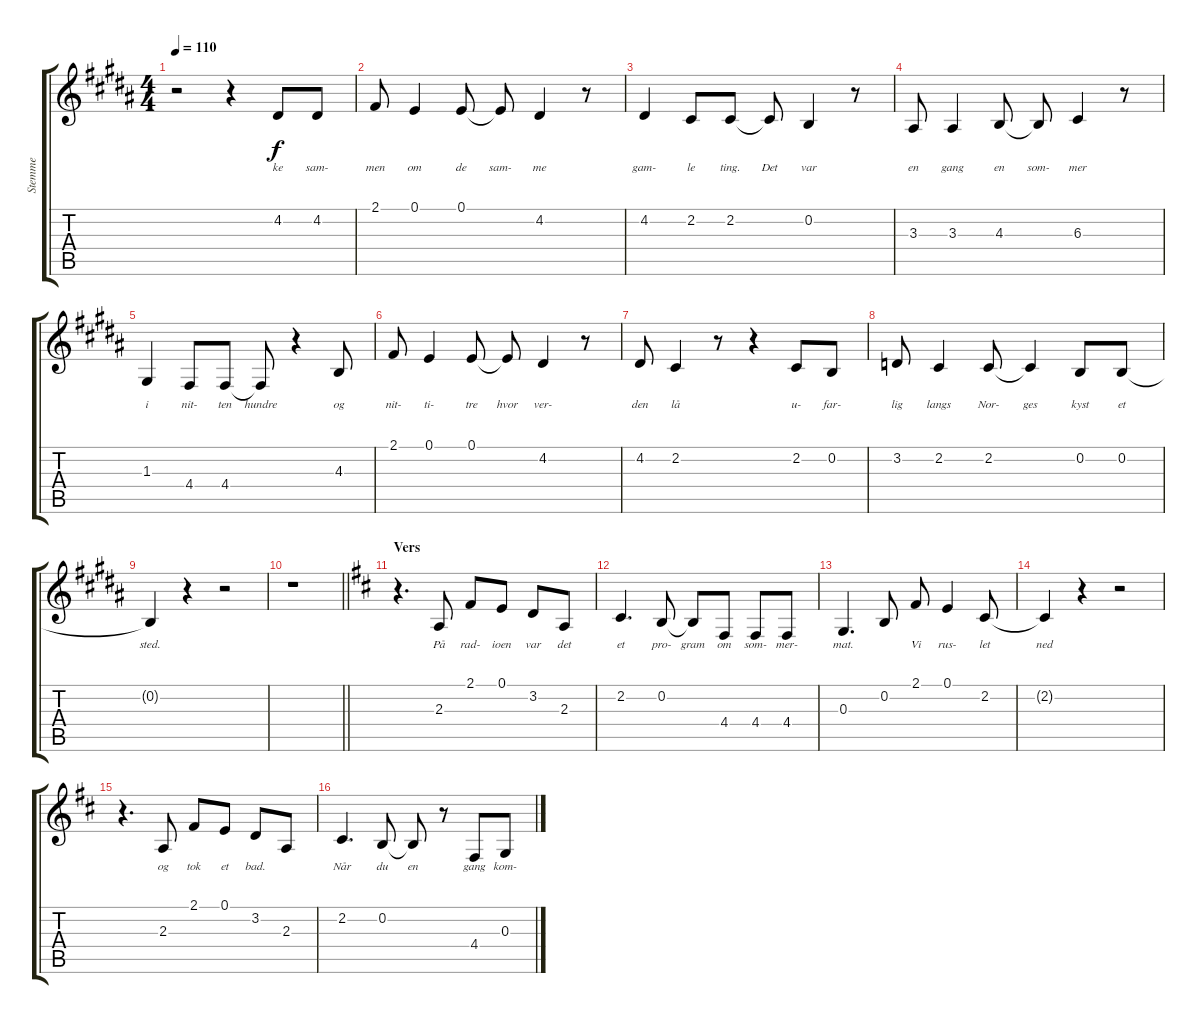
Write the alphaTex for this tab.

\track ("Stemme" "Stemme") {instrument oboe}
\staff {score tabs}
\tuning (E4 B3 G3 D3 A2 E2) {hide}
\ts (4 4)
\tempo 110
\clef g2
\ks b
r.2{dy f} r.4 4.2.8{lyrics (0 "ke") lyrics (1 "") lyrics (2 "") lyrics (3 "") lyrics (4 "")} 4.2.8{lyrics (0 "sam-") lyrics (1 "") lyrics (2 "") lyrics (3 "") lyrics (4 "")} |
2.1.8{lyrics (0 "men") lyrics (1 "") lyrics (2 "") lyrics (3 "") lyrics (4 "")} 0.1.4{lyrics (0 "om") lyrics (1 "") lyrics (2 "") lyrics (3 "") lyrics (4 "")} 0.1.8{lyrics (0 "de") lyrics (1 "") lyrics (2 "") lyrics (3 "") lyrics (4 "")} 0.1{t}.8{lyrics (0 "sam-") lyrics (1 "") lyrics (2 "") lyrics (3 "") lyrics (4 "")} 4.2.4{lyrics (0 "me") lyrics (1 "") lyrics (2 "") lyrics (3 "") lyrics (4 "")} r.8 |
4.2.4{lyrics (0 "gam-") lyrics (1 "") lyrics (2 "") lyrics (3 "") lyrics (4 "")} 2.2.8{lyrics (0 "le") lyrics (1 "") lyrics (2 "") lyrics (3 "") lyrics (4 "")} 2.2.8{lyrics (0 "ting.") lyrics (1 "") lyrics (2 "") lyrics (3 "") lyrics (4 "")} 2.2{t}.8{lyrics (0 "Det") lyrics (1 "") lyrics (2 "") lyrics (3 "") lyrics (4 "")} 0.2.4{lyrics (0 "var") lyrics (1 "") lyrics (2 "") lyrics (3 "") lyrics (4 "")} r.8 |
3.3.8{lyrics (0 "en") lyrics (1 "") lyrics (2 "") lyrics (3 "") lyrics (4 "")} 3.3.4{lyrics (0 "gang") lyrics (1 "") lyrics (2 "") lyrics (3 "") lyrics (4 "")} 4.3.8{lyrics (0 "en") lyrics (1 "") lyrics (2 "") lyrics (3 "") lyrics (4 "")} 4.3{t}.8{lyrics (0 "som-") lyrics (1 "") lyrics (2 "") lyrics (3 "") lyrics (4 "")} 6.3.4{lyrics (0 "mer") lyrics (1 "") lyrics (2 "") lyrics (3 "") lyrics (4 "")} r.8 |
1.3.4{lyrics (0 "i") lyrics (1 "") lyrics (2 "") lyrics (3 "") lyrics (4 "")} 4.4.8{lyrics (0 "nit-") lyrics (1 "") lyrics (2 "") lyrics (3 "") lyrics (4 "")} 4.4.8{lyrics (0 "ten") lyrics (1 "") lyrics (2 "") lyrics (3 "") lyrics (4 "")} 4.4{t}.8{lyrics (0 "hundre") lyrics (1 "") lyrics (2 "") lyrics (3 "") lyrics (4 "")} r.4 4.3.8{lyrics (0 "og") lyrics (1 "") lyrics (2 "") lyrics (3 "") lyrics (4 "")} |
2.1.8{lyrics (0 "nit-") lyrics (1 "") lyrics (2 "") lyrics (3 "") lyrics (4 "")} 0.1.4{lyrics (0 "ti-") lyrics (1 "") lyrics (2 "") lyrics (3 "") lyrics (4 "")} 0.1.8{lyrics (0 "tre") lyrics (1 "") lyrics (2 "") lyrics (3 "") lyrics (4 "")} 0.1{t}.8{lyrics (0 "hvor") lyrics (1 "") lyrics (2 "") lyrics (3 "") lyrics (4 "")} 4.2.4{lyrics (0 "ver-") lyrics (1 "") lyrics (2 "") lyrics (3 "") lyrics (4 "")} r.8 |
4.2.8{lyrics (0 "den") lyrics (1 "") lyrics (2 "") lyrics (3 "") lyrics (4 "")} 2.2.4{lyrics (0 "lå") lyrics (1 "") lyrics (2 "") lyrics (3 "") lyrics (4 "")} r.8 r.4 2.2.8{lyrics (0 "u-") lyrics (1 "") lyrics (2 "") lyrics (3 "") lyrics (4 "")} 0.2.8{lyrics (0 "far-") lyrics (1 "") lyrics (2 "") lyrics (3 "") lyrics (4 "")} |
3.2.8{lyrics (0 "lig") lyrics (1 "") lyrics (2 "") lyrics (3 "") lyrics (4 "")} 2.2.4{lyrics (0 "langs") lyrics (1 "") lyrics (2 "") lyrics (3 "") lyrics (4 "")} 2.2.8{lyrics (0 "Nor-") lyrics (1 "") lyrics (2 "") lyrics (3 "") lyrics (4 "")} 2.2{t}.4{lyrics (0 "ges") lyrics (1 "") lyrics (2 "") lyrics (3 "") lyrics (4 "")} 0.2.8{lyrics (0 "kyst") lyrics (1 "") lyrics (2 "") lyrics (3 "") lyrics (4 "")} 0.2.8{lyrics (0 "et") lyrics (1 "") lyrics (2 "") lyrics (3 "") lyrics (4 "")} |
0.2{t}.4{lyrics (0 "sted.") lyrics (1 "") lyrics (2 "") lyrics (3 "") lyrics (4 "")} r.4 r.2 |
\barLineRight lightlight
r.1 |
\section ("" "Vers")
\ks d
r.4{d} 2.3.8{lyrics (0 "På") lyrics (1 "") lyrics (2 "") lyrics (3 "") lyrics (4 "")} 2.1.8{lyrics (0 "rad-") lyrics (1 "") lyrics (2 "") lyrics (3 "") lyrics (4 "")} 0.1.8{lyrics (0 "ioen") lyrics (1 "") lyrics (2 "") lyrics (3 "") lyrics (4 "")} 3.2.8{lyrics (0 "var") lyrics (1 "") lyrics (2 "") lyrics (3 "") lyrics (4 "")} 2.3.8{lyrics (0 "det") lyrics (1 "") lyrics (2 "") lyrics (3 "") lyrics (4 "")} |
2.2.4{d lyrics (0 "et") lyrics (1 "") lyrics (2 "") lyrics (3 "") lyrics (4 "")} 0.2.8{lyrics (0 "pro-") lyrics (1 "") lyrics (2 "") lyrics (3 "") lyrics (4 "")} 0.2{t}.8{lyrics (0 "gram") lyrics (1 "") lyrics (2 "") lyrics (3 "") lyrics (4 "")} 4.4.8{lyrics (0 "om") lyrics (1 "") lyrics (2 "") lyrics (3 "") lyrics (4 "")} 4.4.8{lyrics (0 "som-") lyrics (1 "") lyrics (2 "") lyrics (3 "") lyrics (4 "")} 4.4.8{lyrics (0 "mer-") lyrics (1 "") lyrics (2 "") lyrics (3 "") lyrics (4 "")} |
0.3.4{d lyrics (0 "mat.") lyrics (1 "") lyrics (2 "") lyrics (3 "") lyrics (4 "")} 0.2.8{lyrics (0 "") lyrics (1 "") lyrics (2 "") lyrics (3 "") lyrics (4 "")} 2.1.8{lyrics (0 "Vi") lyrics (1 "") lyrics (2 "") lyrics (3 "") lyrics (4 "")} 0.1.4{lyrics (0 "rus-") lyrics (1 "") lyrics (2 "") lyrics (3 "") lyrics (4 "")} 2.2.8{lyrics (0 "let") lyrics (1 "") lyrics (2 "") lyrics (3 "") lyrics (4 "")} |
2.2{t}.4{lyrics (0 "ned") lyrics (1 "") lyrics (2 "") lyrics (3 "") lyrics (4 "")} r.4 r.2 |
r.4{d} 2.3.8{lyrics (0 "og") lyrics (1 "") lyrics (2 "") lyrics (3 "") lyrics (4 "")} 2.1.8{lyrics (0 "tok") lyrics (1 "") lyrics (2 "") lyrics (3 "") lyrics (4 "")} 0.1.8{lyrics (0 "et") lyrics (1 "") lyrics (2 "") lyrics (3 "") lyrics (4 "")} 3.2.8{lyrics (0 "bad.") lyrics (1 "") lyrics (2 "") lyrics (3 "") lyrics (4 "")} 2.3.8{lyrics (0 "") lyrics (1 "") lyrics (2 "") lyrics (3 "") lyrics (4 "")} |
2.2.4{d lyrics (0 "Når") lyrics (1 "") lyrics (2 "") lyrics (3 "") lyrics (4 "")} 0.2.8{lyrics (0 "du") lyrics (1 "") lyrics (2 "") lyrics (3 "") lyrics (4 "")} 0.2{t}.8{lyrics (0 "en") lyrics (1 "") lyrics (2 "") lyrics (3 "") lyrics (4 "")} r.8 4.4.8{lyrics (0 "gang") lyrics (1 "") lyrics (2 "") lyrics (3 "") lyrics (4 "")} 0.3.8{lyrics (0 "kom-") lyrics (1 "") lyrics (2 "") lyrics (3 "") lyrics (4 "")}
